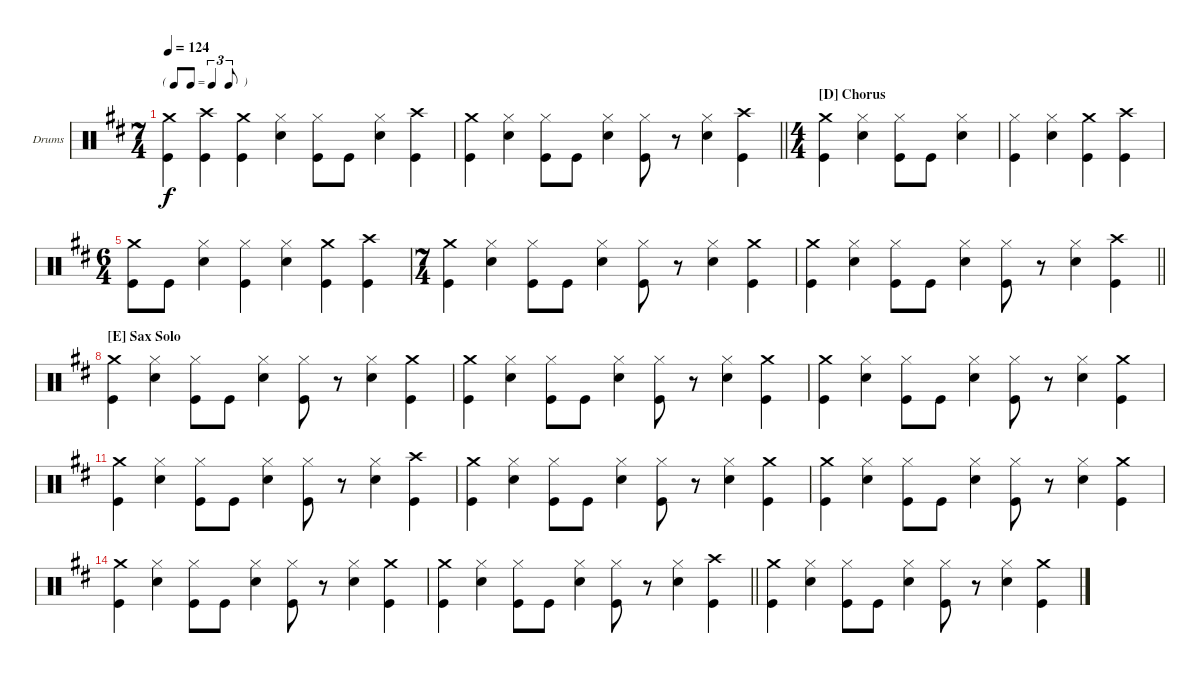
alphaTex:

\bracketExtendMode nobrackets
\firstSystemTrackNameOrientation horizontal
\otherSystemsTrackNameOrientation horizontal
\defaultBarNumberDisplay FirstOfSystem
\track ("Drumkit" "Drums") {instrument percussion}
\staff {score}
\articulation defaults
\ts (7 4)
\tf triplet8th
\tempo 124
\clef neutral
\ks d
("Crash medium (hit)" "Kick (hit)").4{dy f} ("Crash high (hit)" "Kick (hit)").4 ("Crash medium (hit)" "Kick (hit)").4 ("Hi-Hat (closed)" "Snare (hit) 2").4 ("Hi-Hat (closed)" "Kick (hit)").8 "Kick (hit)".8 ("Hi-Hat (closed)" "Snare (hit) 2").4 ("Crash high (hit)" "Kick (hit)").4 |
\barLineRight lightlight
("Crash medium (hit)" "Kick (hit)").4 ("Hi-Hat (closed)" "Snare (hit) 2").4 ("Hi-Hat (closed)" "Kick (hit)").8 "Kick (hit)".8 ("Hi-Hat (closed)" "Snare (hit) 2").4 ("Hi-Hat (closed)" "Kick (hit)").8 r.8 ("Hi-Hat (closed)" "Snare (hit) 2").4 ("Crash high (hit)" "Kick (hit)").4 |
\ts (4 4)
\beaming (8 2 2 2 2)
\section ("D" "Chorus")
("Kick (hit)" "Crash medium (hit)").4 ("Hi-Hat (closed)" "Snare (hit) 2").4 ("Hi-Hat (closed)" "Kick (hit)").8 "Kick (hit)".8 ("Hi-Hat (closed)" "Snare (hit) 2").4 |
("Hi-Hat (closed)" "Kick (hit)").4 ("Hi-Hat (closed)" "Snare (hit) 2").4 ("Crash medium (hit)" "Kick (hit)").4 ("Crash high (hit)" "Kick (hit)").4 |
\ts (6 4)
\beaming (8 6 6)
("Kick (hit)" "Crash medium (hit)").8 "Kick (hit)".8 ("Hi-Hat (closed)" "Snare (hit) 2").4 ("Hi-Hat (closed)" "Kick (hit)").4 ("Hi-Hat (closed)" "Snare (hit) 2").4 ("Crash medium (hit)" "Kick (hit)").4 ("Crash high (hit)" "Kick (hit)").4 |
\ts (7 4)
\beaming (8 6 4 4)
("Crash medium (hit)" "Kick (hit)").4 ("Hi-Hat (closed)" "Snare (hit) 2").4 ("Hi-Hat (closed)" "Kick (hit)").8 "Kick (hit)".8 ("Hi-Hat (closed)" "Snare (hit) 2").4 ("Hi-Hat (closed)" "Kick (hit)").8 r.8 ("Hi-Hat (closed)" "Snare (hit) 2").4 ("Kick (hit)" "Crash medium (hit)").4 |
\barLineRight lightlight
("Crash medium (hit)" "Kick (hit)").4 ("Hi-Hat (closed)" "Snare (hit) 2").4 ("Hi-Hat (closed)" "Kick (hit)").8 "Kick (hit)".8 ("Hi-Hat (closed)" "Snare (hit) 2").4 ("Hi-Hat (closed)" "Kick (hit)").8 r.8 ("Hi-Hat (closed)" "Snare (hit) 2").4 ("Crash high (hit)" "Kick (hit)").4 |
\section ("E" "Sax Solo")
("Crash medium (hit)" "Kick (hit)").4 ("Hi-Hat (closed)" "Snare (hit) 2").4 ("Hi-Hat (closed)" "Kick (hit)").8 "Kick (hit)".8 ("Hi-Hat (closed)" "Snare (hit) 2").4 ("Hi-Hat (closed)" "Kick (hit)").8 r.8 ("Hi-Hat (closed)" "Snare (hit) 2").4 ("Kick (hit)" "Crash medium (hit)").4 |
("Crash medium (hit)" "Kick (hit)").4 ("Hi-Hat (closed)" "Snare (hit) 2").4 ("Hi-Hat (closed)" "Kick (hit)").8 "Kick (hit)".8 ("Hi-Hat (closed)" "Snare (hit) 2").4 ("Hi-Hat (closed)" "Kick (hit)").8 r.8 ("Hi-Hat (closed)" "Snare (hit) 2").4 ("Kick (hit)" "Crash medium (hit)").4 |
("Crash medium (hit)" "Kick (hit)").4 ("Hi-Hat (closed)" "Snare (hit) 2").4 ("Hi-Hat (closed)" "Kick (hit)").8 "Kick (hit)".8 ("Hi-Hat (closed)" "Snare (hit) 2").4 ("Hi-Hat (closed)" "Kick (hit)").8 r.8 ("Hi-Hat (closed)" "Snare (hit) 2").4 ("Kick (hit)" "Crash medium (hit)").4 |
("Crash medium (hit)" "Kick (hit)").4 ("Hi-Hat (closed)" "Snare (hit) 2").4 ("Hi-Hat (closed)" "Kick (hit)").8 "Kick (hit)".8 ("Hi-Hat (closed)" "Snare (hit) 2").4 ("Hi-Hat (closed)" "Kick (hit)").8 r.8 ("Hi-Hat (closed)" "Snare (hit) 2").4 ("Crash high (hit)" "Kick (hit)").4 |
("Crash medium (hit)" "Kick (hit)").4 ("Hi-Hat (closed)" "Snare (hit) 2").4 ("Hi-Hat (closed)" "Kick (hit)").8 "Kick (hit)".8 ("Hi-Hat (closed)" "Snare (hit) 2").4 ("Hi-Hat (closed)" "Kick (hit)").8 r.8 ("Hi-Hat (closed)" "Snare (hit) 2").4 ("Kick (hit)" "Crash medium (hit)").4 |
("Crash medium (hit)" "Kick (hit)").4 ("Hi-Hat (closed)" "Snare (hit) 2").4 ("Hi-Hat (closed)" "Kick (hit)").8 "Kick (hit)".8 ("Hi-Hat (closed)" "Snare (hit) 2").4 ("Hi-Hat (closed)" "Kick (hit)").8 r.8 ("Hi-Hat (closed)" "Snare (hit) 2").4 ("Kick (hit)" "Crash medium (hit)").4 |
("Crash medium (hit)" "Kick (hit)").4 ("Hi-Hat (closed)" "Snare (hit) 2").4 ("Hi-Hat (closed)" "Kick (hit)").8 "Kick (hit)".8 ("Hi-Hat (closed)" "Snare (hit) 2").4 ("Hi-Hat (closed)" "Kick (hit)").8 r.8 ("Hi-Hat (closed)" "Snare (hit) 2").4 ("Kick (hit)" "Crash medium (hit)").4 |
\barLineRight lightlight
("Crash medium (hit)" "Kick (hit)").4 ("Hi-Hat (closed)" "Snare (hit) 2").4 ("Hi-Hat (closed)" "Kick (hit)").8 "Kick (hit)".8 ("Hi-Hat (closed)" "Snare (hit) 2").4 ("Hi-Hat (closed)" "Kick (hit)").8 r.8 ("Hi-Hat (closed)" "Snare (hit) 2").4 ("Crash high (hit)" "Kick (hit)").4 |
("Crash medium (hit)" "Kick (hit)").4 ("Hi-Hat (closed)" "Snare (hit) 2").4 ("Hi-Hat (closed)" "Kick (hit)").8 "Kick (hit)".8 ("Hi-Hat (closed)" "Snare (hit) 2").4 ("Hi-Hat (closed)" "Kick (hit)").8 r.8 ("Hi-Hat (closed)" "Snare (hit) 2").4 ("Kick (hit)" "Crash medium (hit)").4
